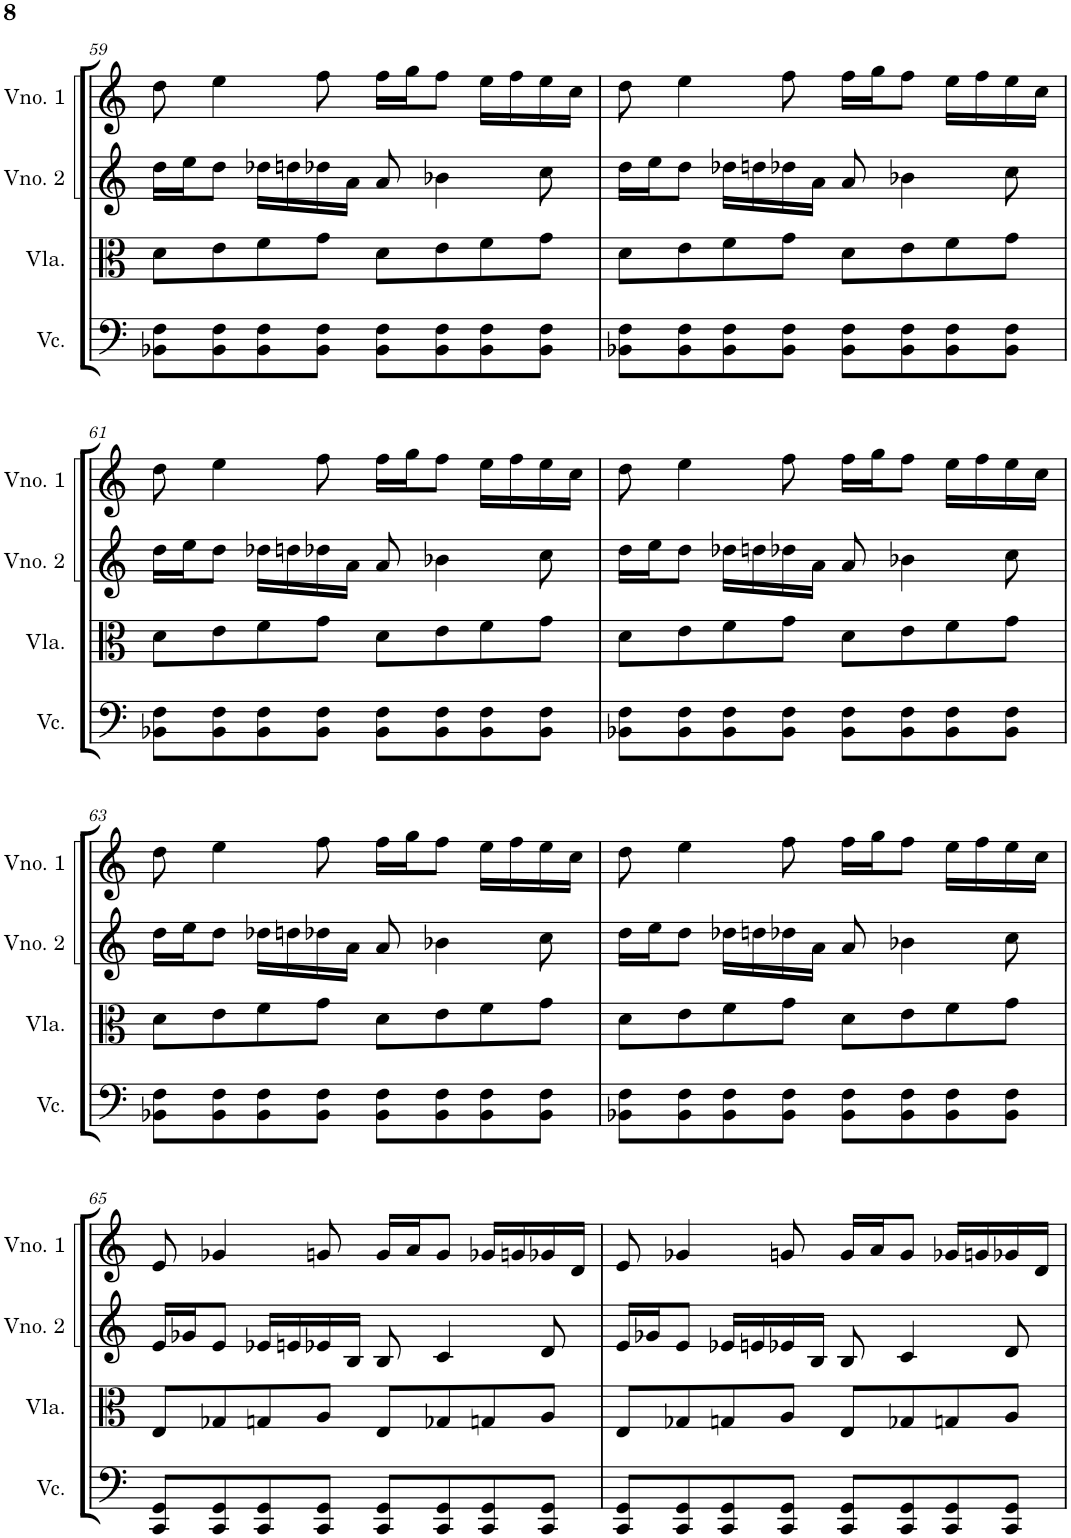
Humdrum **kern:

**kern	**kern	**kern	**kern
*part4	*part3	*part2	*part1
*staff4	*staff3	*staff2	*staff1
*I"Violoncelo	*I"Viola	*I"Violino 2	*I"Violino 1
*I'Vc.	*I'Vla.	*I'Vno. 2	*I'Vno. 1
!!LO:PB:g=z
*clefF4	*clefC3	*clefG2	*clefG2
*k[]	*k[]	*k[]	*k[]
*M4/4	*M4/4	*M4/4	*M4/4
=59	=59	=59	=59
8BB-X\ 8F\L	8d\L	16dd\LL	8dd\
.	.	16ee\J	.
8BB-\ 8F\	8e\	8dd\J	4ee\
8BB-\ 8F\	8f\	16dd-X\LL	.
.	.	16ddn\	.
8BB-\ 8F\J	8g\J	16dd-X\	8ff\
.	.	16a\JJ	.
8BB-\ 8F\L	8d\L	8a/	16ff\LL
.	.	.	16gg\J
8BB-\ 8F\	8e\	4b-X\	8ff\J
8BB-\ 8F\	8f\	.	16ee\LL
.	.	.	16ff\
8BB-\ 8F\J	8g\J	8cc\	16ee\
.	.	.	16cc\JJ
=60	=60	=60	=60
8BB-X\ 8F\L	8d\L	16dd\LL	8dd\
.	.	16ee\J	.
8BB-\ 8F\	8e\	8dd\J	4ee\
8BB-\ 8F\	8f\	16dd-X\LL	.
.	.	16ddn\	.
8BB-\ 8F\J	8g\J	16dd-X\	8ff\
.	.	16a\JJ	.
8BB-\ 8F\L	8d\L	8a/	16ff\LL
.	.	.	16gg\J
8BB-\ 8F\	8e\	4b-X\	8ff\J
8BB-\ 8F\	8f\	.	16ee\LL
.	.	.	16ff\
8BB-\ 8F\J	8g\J	8cc\	16ee\
.	.	.	16cc\JJ
!!LO:LB:g=z
=61	=61	=61	=61
8BB-X\ 8F\L	8d\L	16dd\LL	8dd\
.	.	16ee\J	.
8BB-\ 8F\	8e\	8dd\J	4ee\
8BB-\ 8F\	8f\	16dd-X\LL	.
.	.	16ddn\	.
8BB-\ 8F\J	8g\J	16dd-X\	8ff\
.	.	16a\JJ	.
8BB-\ 8F\L	8d\L	8a/	16ff\LL
.	.	.	16gg\J
8BB-\ 8F\	8e\	4b-X\	8ff\J
8BB-\ 8F\	8f\	.	16ee\LL
.	.	.	16ff\
8BB-\ 8F\J	8g\J	8cc\	16ee\
.	.	.	16cc\JJ
=62	=62	=62	=62
8BB-X\ 8F\L	8d\L	16dd\LL	8dd\
.	.	16ee\J	.
8BB-\ 8F\	8e\	8dd\J	4ee\
8BB-\ 8F\	8f\	16dd-X\LL	.
.	.	16ddn\	.
8BB-\ 8F\J	8g\J	16dd-X\	8ff\
.	.	16a\JJ	.
8BB-\ 8F\L	8d\L	8a/	16ff\LL
.	.	.	16gg\J
8BB-\ 8F\	8e\	4b-X\	8ff\J
8BB-\ 8F\	8f\	.	16ee\LL
.	.	.	16ff\
8BB-\ 8F\J	8g\J	8cc\	16ee\
.	.	.	16cc\JJ
!!LO:LB:g=z
=63	=63	=63	=63
8BB-X\ 8F\L	8d\L	16dd\LL	8dd\
.	.	16ee\J	.
8BB-\ 8F\	8e\	8dd\J	4ee\
8BB-\ 8F\	8f\	16dd-X\LL	.
.	.	16ddn\	.
8BB-\ 8F\J	8g\J	16dd-X\	8ff\
.	.	16a\JJ	.
8BB-\ 8F\L	8d\L	8a/	16ff\LL
.	.	.	16gg\J
8BB-\ 8F\	8e\	4b-X\	8ff\J
8BB-\ 8F\	8f\	.	16ee\LL
.	.	.	16ff\
8BB-\ 8F\J	8g\J	8cc\	16ee\
.	.	.	16cc\JJ
=64	=64	=64	=64
8BB-X\ 8F\L	8d\L	16dd\LL	8dd\
.	.	16ee\J	.
8BB-\ 8F\	8e\	8dd\J	4ee\
8BB-\ 8F\	8f\	16dd-X\LL	.
.	.	16ddn\	.
8BB-\ 8F\J	8g\J	16dd-X\	8ff\
.	.	16a\JJ	.
8BB-\ 8F\L	8d\L	8a/	16ff\LL
.	.	.	16gg\J
8BB-\ 8F\	8e\	4b-X\	8ff\J
8BB-\ 8F\	8f\	.	16ee\LL
.	.	.	16ff\
8BB-\ 8F\J	8g\J	8cc\	16ee\
.	.	.	16cc\JJ
!!LO:LB:g=z
=65	=65	=65	=65
8CC/ 8GG/L	8E/L	16e/LL	8e/
.	.	16g-X/J	.
8CC/ 8GG/	8G-X/	8e/J	4g-X/
8CC/ 8GG/	8Gn/	16e-X/LL	.
.	.	16en/	.
8CC/ 8GG/J	8A/J	16e-X/	8gn/
.	.	16B/JJ	.
8CC/ 8GG/L	8E/L	8B/	16g/LL
.	.	.	16a/J
8CC/ 8GG/	8G-X/	4c/	8g/J
8CC/ 8GG/	8Gn/	.	16g-X/LL
.	.	.	16gn/
8CC/ 8GG/J	8A/J	8d/	16g-X/
.	.	.	16d/JJ
=66	=66	=66	=66
8CC/ 8GG/L	8E/L	16e/LL	8e/
.	.	16g-X/J	.
8CC/ 8GG/	8G-X/	8e/J	4g-X/
8CC/ 8GG/	8Gn/	16e-X/LL	.
.	.	16en/	.
8CC/ 8GG/J	8A/J	16e-X/	8gn/
.	.	16B/JJ	.
8CC/ 8GG/L	8E/L	8B/	16g/LL
.	.	.	16a/J
8CC/ 8GG/	8G-X/	4c/	8g/J
8CC/ 8GG/	8Gn/	.	16g-X/LL
.	.	.	16gn/
8CC/ 8GG/J	8A/J	8d/	16g-X/
.	.	.	16d/JJ
=	=	=	=
*-	*-	*-	*-
